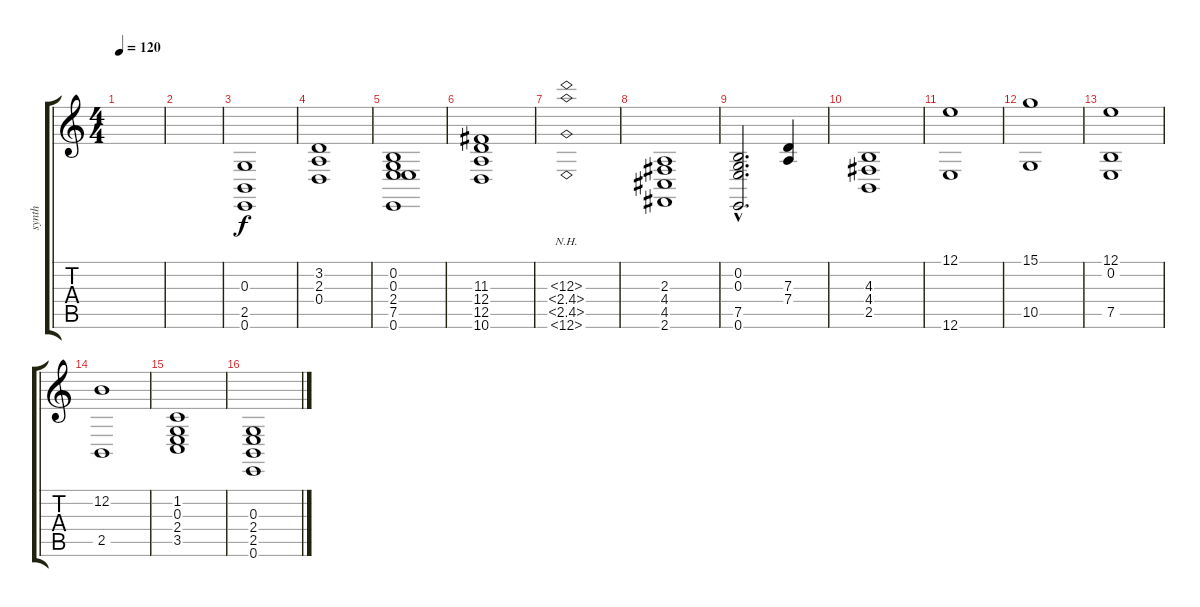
\track ("synth" "synth") {instrument synthstrings1}
\staff {score tabs}
\tuning (E4 B3 G3 D3 A2 E2) {hide}
\ts (4 4)
\tempo 120
\clef g2
\ks c
|
|
(0.3 2.5 0.6).1 |
(3.2 2.3 0.4).1 |
(0.2 0.3 2.4 7.5 0.6).1 |
(11.3 12.4 12.5 10.6).1 |
(0.3{nh} 2.4{nh} 2.5{nh} 12.6{nh}).1 |
(2.3 4.4 4.5 2.6).1 |
(0.2{hac} 0.3{hac} 7.5{hac} 0.6{hac}).2{d} (7.3 7.4).4 |
(4.3 4.4 2.5).1 |
(12.1 12.6).1 |
(15.1 10.5).1 |
(12.1 0.2 7.5).1 |
(12.2 2.5).1 |
(1.2 0.3 2.4 3.5).1 |
(0.3 2.4 2.5 0.6).1
